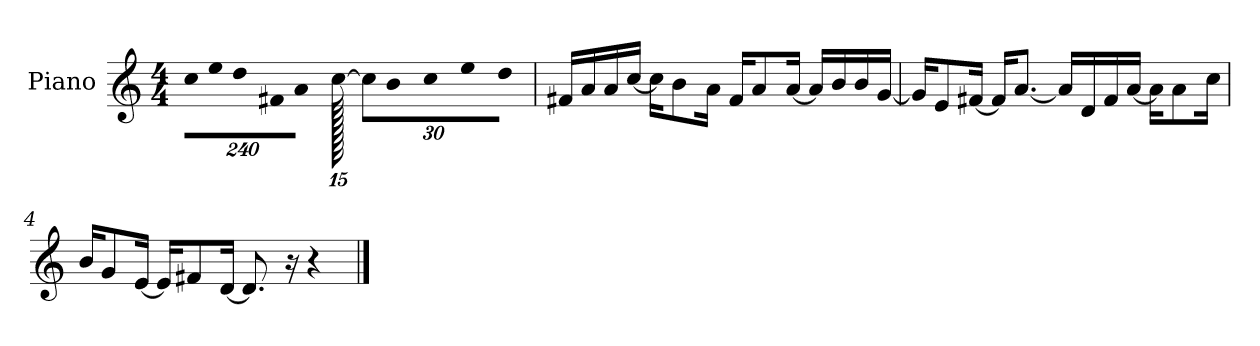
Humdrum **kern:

**kern
*part1
*staff1
*I"Piano
*I'P-no
*clefG2
*k[]
*M4/4
*MM90
*Xbrackettup
=1
!LO:N:vis=16
1920%137cc\LL
!LO:N:vis=16
1920%137ee\J
!LO:N:vis=8
960%137dd\
!LO:N:vis=16
1920%137f#X\K
!LO:N:vis=8
960%137a\J
[1920cc\
240%17cc\L]
!LO:N:vis=8
960%137b\
!LO:N:vis=16
1920%137cc\L
!LO:N:vis=16
1920%137ee\J
!LO:N:vis=8
960%137dd\J
=2
16f#X/LL
16a/
16a/
[16cc/JJ
16cc\KL]
8b\
16a\Jk
16f#/KL
8a/
[16a/Jk
16a/LL]
16b/
16b/
[16g/JJ
=3
16g/KL]
8e/
[16f#X/Jk
16f#/KL]
[8.a/J
16a/LL]
16d/
16f#/
[16a/JJ
16a\KL]
8a\
16cc\Jk
!!LO:LB:g=z
=4
16b/KL
8g/
[16e/Jk
16e/KL]
8f#X/
[16d/Jk
8.d/]
16r
4r
==
*-
